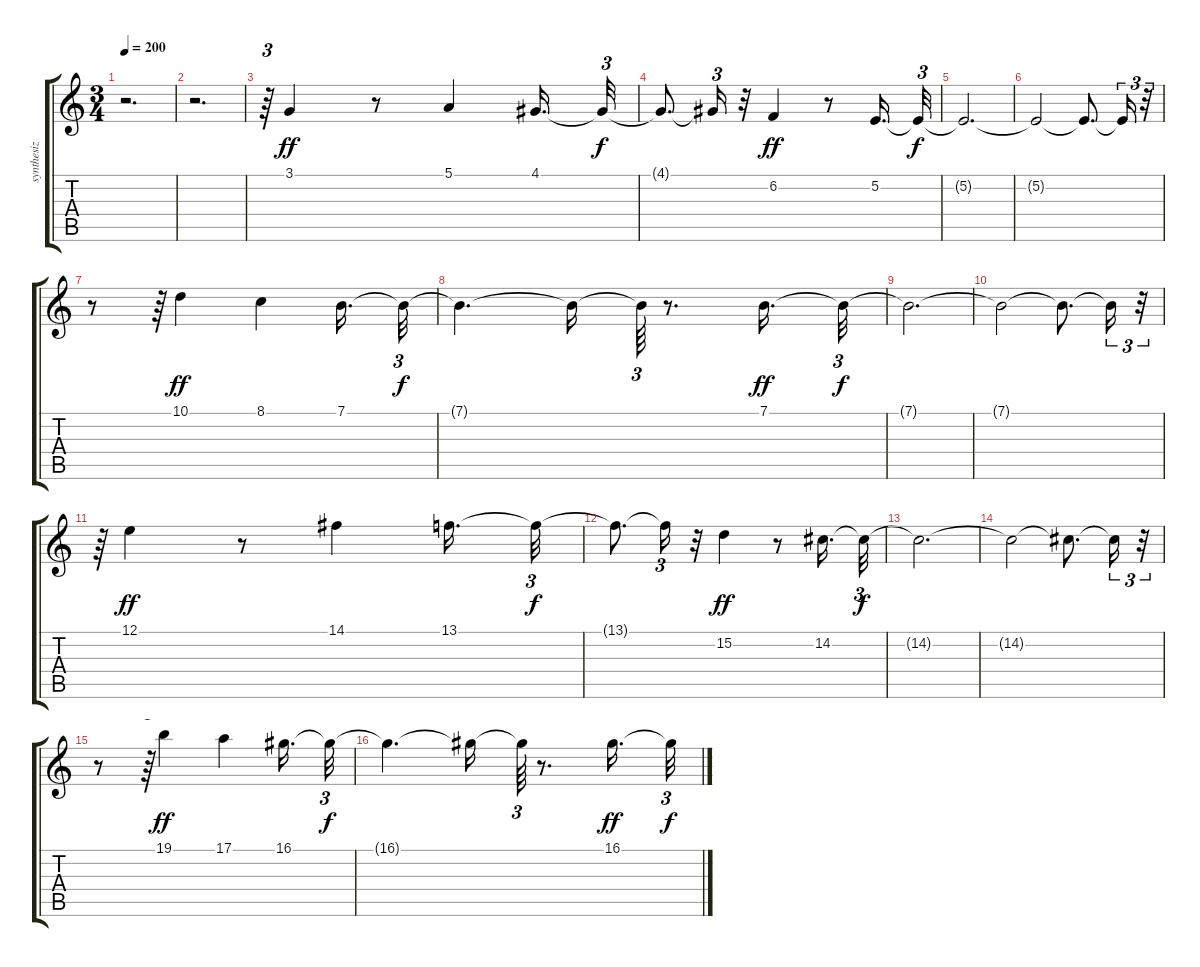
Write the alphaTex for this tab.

\track (" synthesizer 1" " synthesiz") {instrument lead3calliope}
\staff {score tabs}
\tuning (E4 B3 G3 D3 A2 E2) {hide}
\ts (3 4)
\tempo 200
\clef g2
\ks c
r.2{d dy f} |
r.2{d} |
r.64{tu (3 2)} 3.1.4{dy ff} r.8 5.1.4 4.1.16{d} 4.1{t}.32{tu (3 2) dy f} |
4.1{t}.8{d} 4.1{t}.16{tu (3 2)} r.32 6.2.4{dy ff} r.8 5.2.16{d} 5.2{t}.32{tu (3 2) dy f} |
5.2{t}.2{d} |
5.2{t}.2 5.2{t}.8{d} 5.2{t}.16{tu (3 2)} r.32{tu (3 2)} |
r.8 r.64{tu (3 2)} 10.1.4{dy ff} 8.1.4 7.1.16{d} 7.1{t}.32{tu (3 2) dy f} |
7.1{t}.4{d} 7.1{t}.16 7.1{t}.64{tu (3 2)} r.8{d} 7.1.16{d dy ff} 7.1{t}.32{tu (3 2) dy f} |
7.1{t}.2{d} |
7.1{t}.2 7.1{t}.8{d} 7.1{t}.16{tu (3 2)} r.32{tu (3 2)} |
r.64{tu (3 2)} 12.1.4{dy ff} r.8 14.1.4 13.1.16{d} 13.1{t}.32{tu (3 2) dy f} |
13.1{t}.8{d} 13.1{t}.16{tu (3 2)} r.32 15.2.4{dy ff} r.8 14.2.16{d} 14.2{t}.32{tu (3 2) dy f} |
14.2{t}.2{d} |
14.2{t}.2 14.2{t}.8{d} 14.2{t}.16{tu (3 2)} r.32{tu (3 2)} |
r.8 r.64{tu (3 2)} 19.1.4{dy ff} 17.1.4 16.1.16{d} 16.1{t}.32{tu (3 2) dy f} |
16.1{t}.4{d} 16.1{t}.16 16.1{t}.64{tu (3 2)} r.8{d} 16.1.16{d dy ff} 16.1{t}.32{tu (3 2) dy f}
